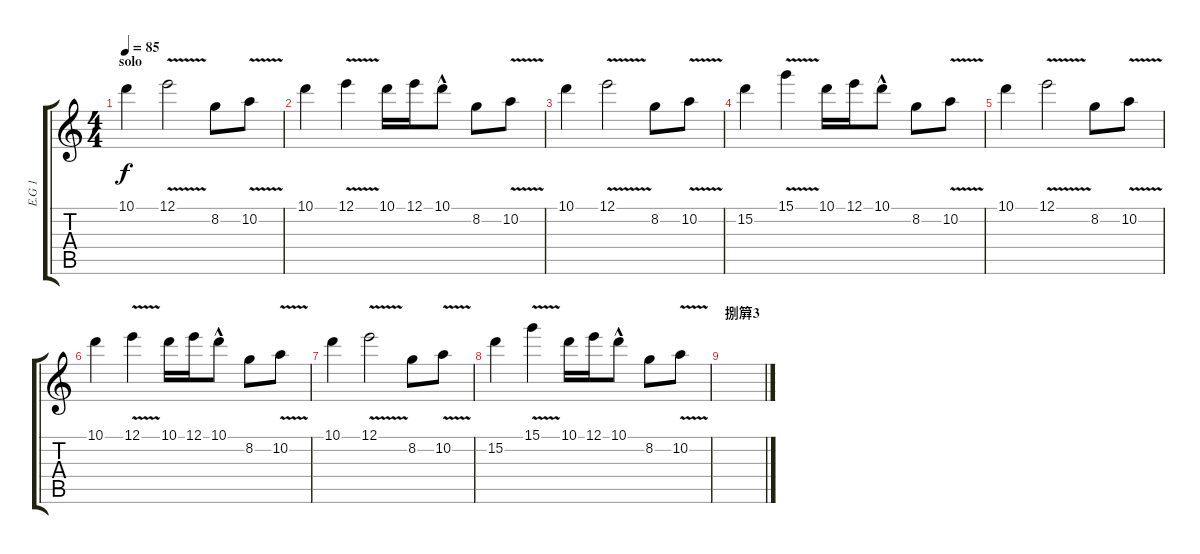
\track ("E.G 1" "E.G 1") {instrument overdrivenguitar}
\staff {score tabs}
\tuning (E4 B3 G3 D3 A2 E2) {hide}
\ts (4 4)
\section ("" "solo")
\tempo 85
\clef g2
\ks c
10.1.4{dy f volume 16 instrument pad8sweep} 12.1{v}.2 8.2.8 10.2{v}.8 |
10.1.4{volume 16 instrument pad8sweep} 12.1{v}.4 10.1.16 12.1.16 10.1{hac}.8 8.2.8 10.2{v}.8 |
10.1.4{volume 16 instrument pad8sweep} 12.1{v}.2 8.2.8 10.2{v}.8 |
15.2.4{volume 16 instrument pad8sweep} 15.1{v}.4 10.1.16 12.1.16 10.1{hac}.8 8.2.8 10.2{v}.8 |
10.1.4{volume 16 instrument pad8sweep} 12.1{v}.2 8.2.8 10.2{v}.8 |
10.1.4{volume 16 instrument pad8sweep} 12.1{v}.4 10.1.16 12.1.16 10.1{hac}.8 8.2.8 10.2{v}.8 |
10.1.4{volume 16 instrument pad8sweep} 12.1{v}.2 8.2.8 10.2{v}.8 |
15.2.4{volume 16 instrument pad8sweep} 15.1{v}.4 10.1.16 12.1.16 10.1{hac}.8 8.2.8 10.2{v}.8 |
\section ("" "捌簈3")
